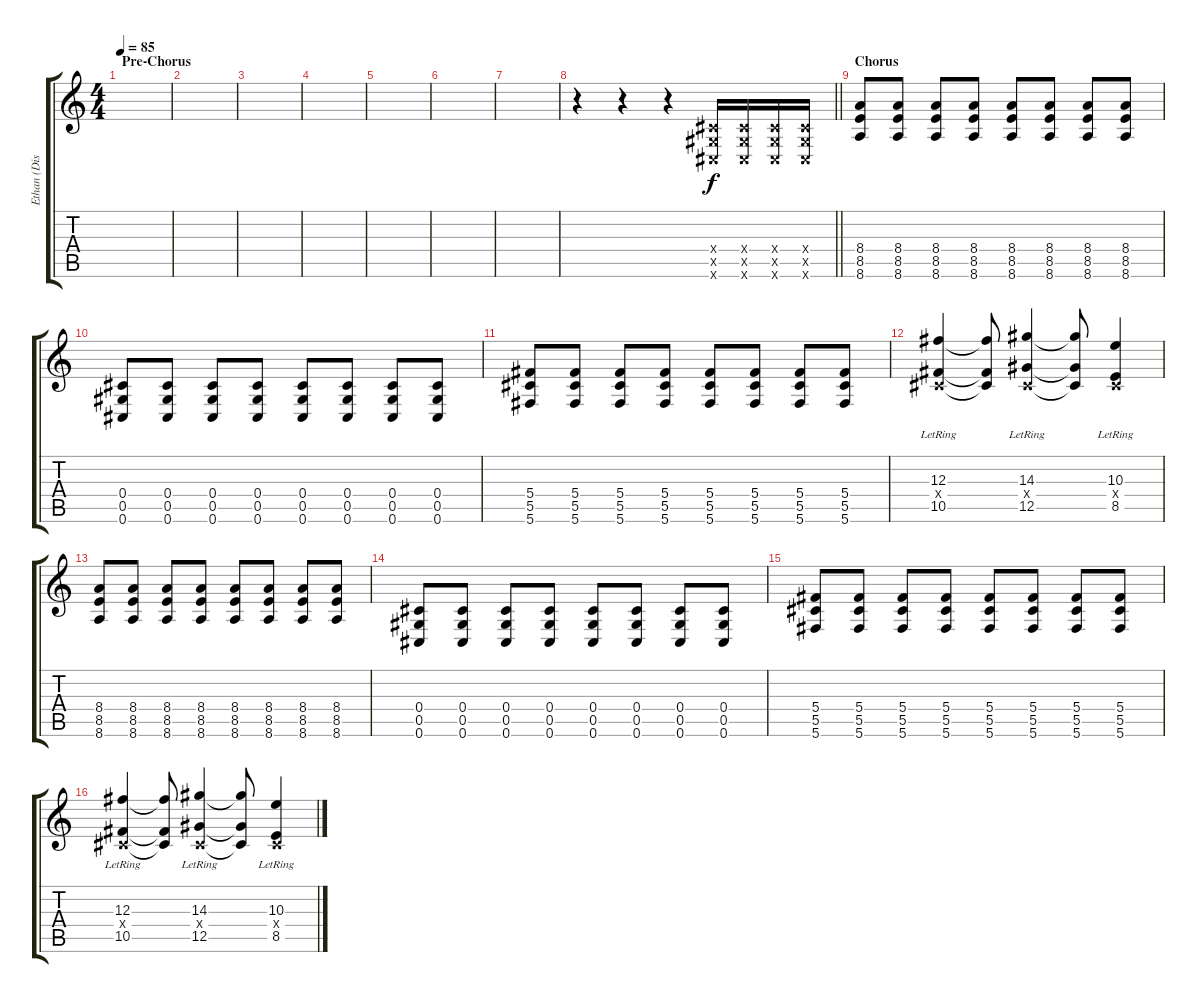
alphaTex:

\track ("Ethan (Distortion)" "Ethan (Dis") {instrument distortionguitar}
\staff {score tabs}
\tuning (Eb4 Bb3 Gb3 Db3 Ab2 Db2) {hide}
\ts (4 4)
\section ("" "Pre-Chorus")
\tempo 85
\clef g2
\ks c
|
|
|
|
|
|
|
\barLineRight lightlight
r.4 r.4 r.4 (0.4{x} 0.5{x} 0.6{x}).16 (0.4{x} 0.5{x} 0.6{x}).16 (0.4{x} 0.5{x} 0.6{x}).16 (0.4{x} 0.5{x} 0.6{x}).16 |
\section ("" "Chorus")
(8.4 8.5 8.6).8 (8.4 8.5 8.6).8 (8.4 8.5 8.6).8 (8.4 8.5 8.6).8 (8.4 8.5 8.6).8 (8.4 8.5 8.6).8 (8.4 8.5 8.6).8 (8.4 8.5 8.6).8 |
(0.4 0.5 0.6).8 (0.4 0.5 0.6).8 (0.4 0.5 0.6).8 (0.4 0.5 0.6).8 (0.4 0.5 0.6).8 (0.4 0.5 0.6).8 (0.4 0.5 0.6).8 (0.4 0.5 0.6).8 |
(5.4 5.5 5.6).8 (5.4 5.5 5.6).8 (5.4 5.5 5.6).8 (5.4 5.5 5.6).8 (5.4 5.5 5.6).8 (5.4 5.5 5.6).8 (5.4 5.5 5.6).8 (5.4 5.5 5.6).8 |
(12.3{lr} 0.4{x} 10.5{lr}).4 (12.3{t} 0.4{t} 10.5{t}).8 (14.3{lr} 0.4{x} 12.5{lr}).4 (14.3{t} 0.4{t} 12.5{t}).8 (10.3{lr} 0.4{x} 8.5{lr}).4 |
(8.4 8.5 8.6).8 (8.4 8.5 8.6).8 (8.4 8.5 8.6).8 (8.4 8.5 8.6).8 (8.4 8.5 8.6).8 (8.4 8.5 8.6).8 (8.4 8.5 8.6).8 (8.4 8.5 8.6).8 |
(0.4 0.5 0.6).8 (0.4 0.5 0.6).8 (0.4 0.5 0.6).8 (0.4 0.5 0.6).8 (0.4 0.5 0.6).8 (0.4 0.5 0.6).8 (0.4 0.5 0.6).8 (0.4 0.5 0.6).8 |
(5.4 5.5 5.6).8 (5.4 5.5 5.6).8 (5.4 5.5 5.6).8 (5.4 5.5 5.6).8 (5.4 5.5 5.6).8 (5.4 5.5 5.6).8 (5.4 5.5 5.6).8 (5.4 5.5 5.6).8 |
(12.3{lr} 0.4{x} 10.5{lr}).4 (12.3{t} 0.4{t} 10.5{t}).8 (14.3{lr} 0.4{x} 12.5{lr}).4 (14.3{t} 0.4{t} 12.5{t}).8 (10.3{lr} 0.4{x} 8.5{lr}).4
